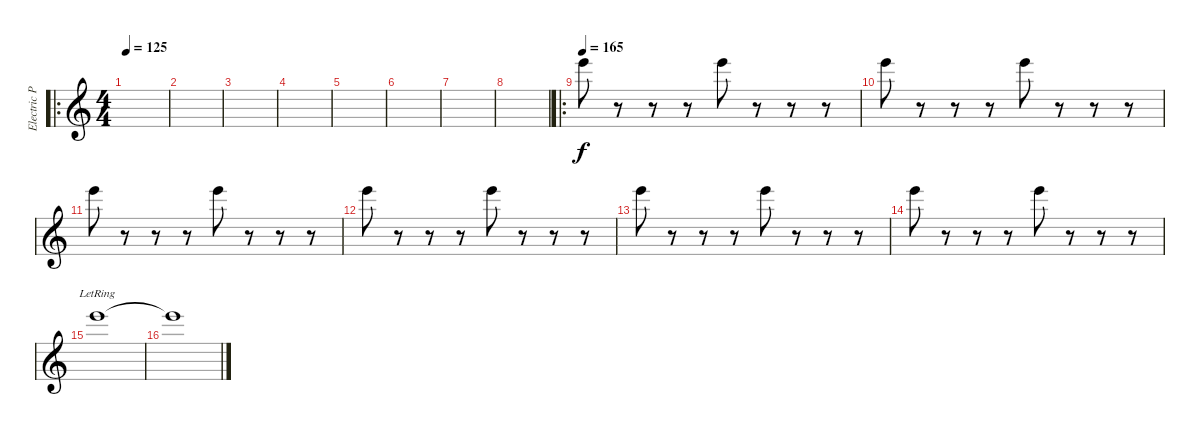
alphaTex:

\track ("Electric Piano (Staff 1)" "Electric P") {instrument musicbox}
\staff {score}
\tuning (E4 B3 G3 D3 A2 E2 B1) {hide}
\ro
\ts (4 4)
\tempo 125
\clef g2
\ks c
|
|
|
|
|
|
|
|
\ro
\tempo 165
24.1.8 r.8 r.8 r.8 24.1.8 r.8 r.8 r.8 |
24.1.8 r.8 r.8 r.8 24.1.8 r.8 r.8 r.8 |
24.1.8 r.8 r.8 r.8 24.1.8 r.8 r.8 r.8 |
24.1.8 r.8 r.8 r.8 24.1.8 r.8 r.8 r.8 |
24.1.8 r.8 r.8 r.8 24.1.8 r.8 r.8 r.8 |
24.1.8 r.8 r.8 r.8 24.1.8 r.8 r.8 r.8 |
24.1{lr}.1 |
24.1{t}.1
